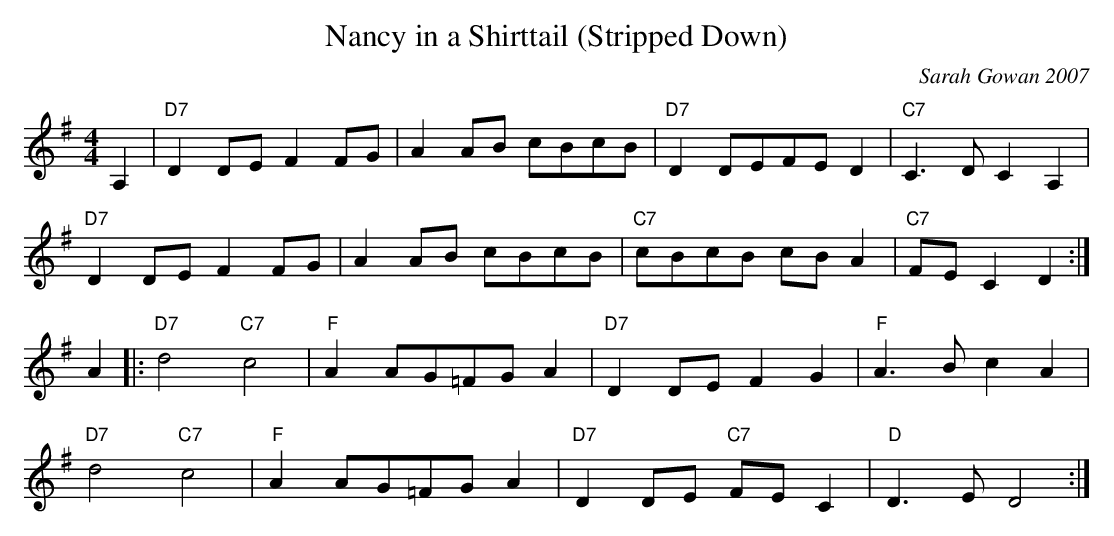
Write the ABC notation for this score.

X:1
T:Nancy in a Shirttail (Stripped Down)
C:Sarah Gowan 2007
M:4/4
K:Dmix
A,2|"D7"D2DE F2FG|A2AB cBcB|"D7"D2DEFED2|"C7"C2>D2C2 A,2|
"D7"D2DE F2FG|A2AB cBcB|"C7"cBcB cBA2|"C7"FEC2""D2:|
A2|:"D7"d4"C7"c4|"F"A2 AG=FGA2|"D7"D2 DEF2G2|"F"A2>B2c2A2|
"D7"d4"C7"c4|"F"A2 AG=FGA2|"D7"D2 DE "C7"FEC2|"D"D2>E2D4:|
